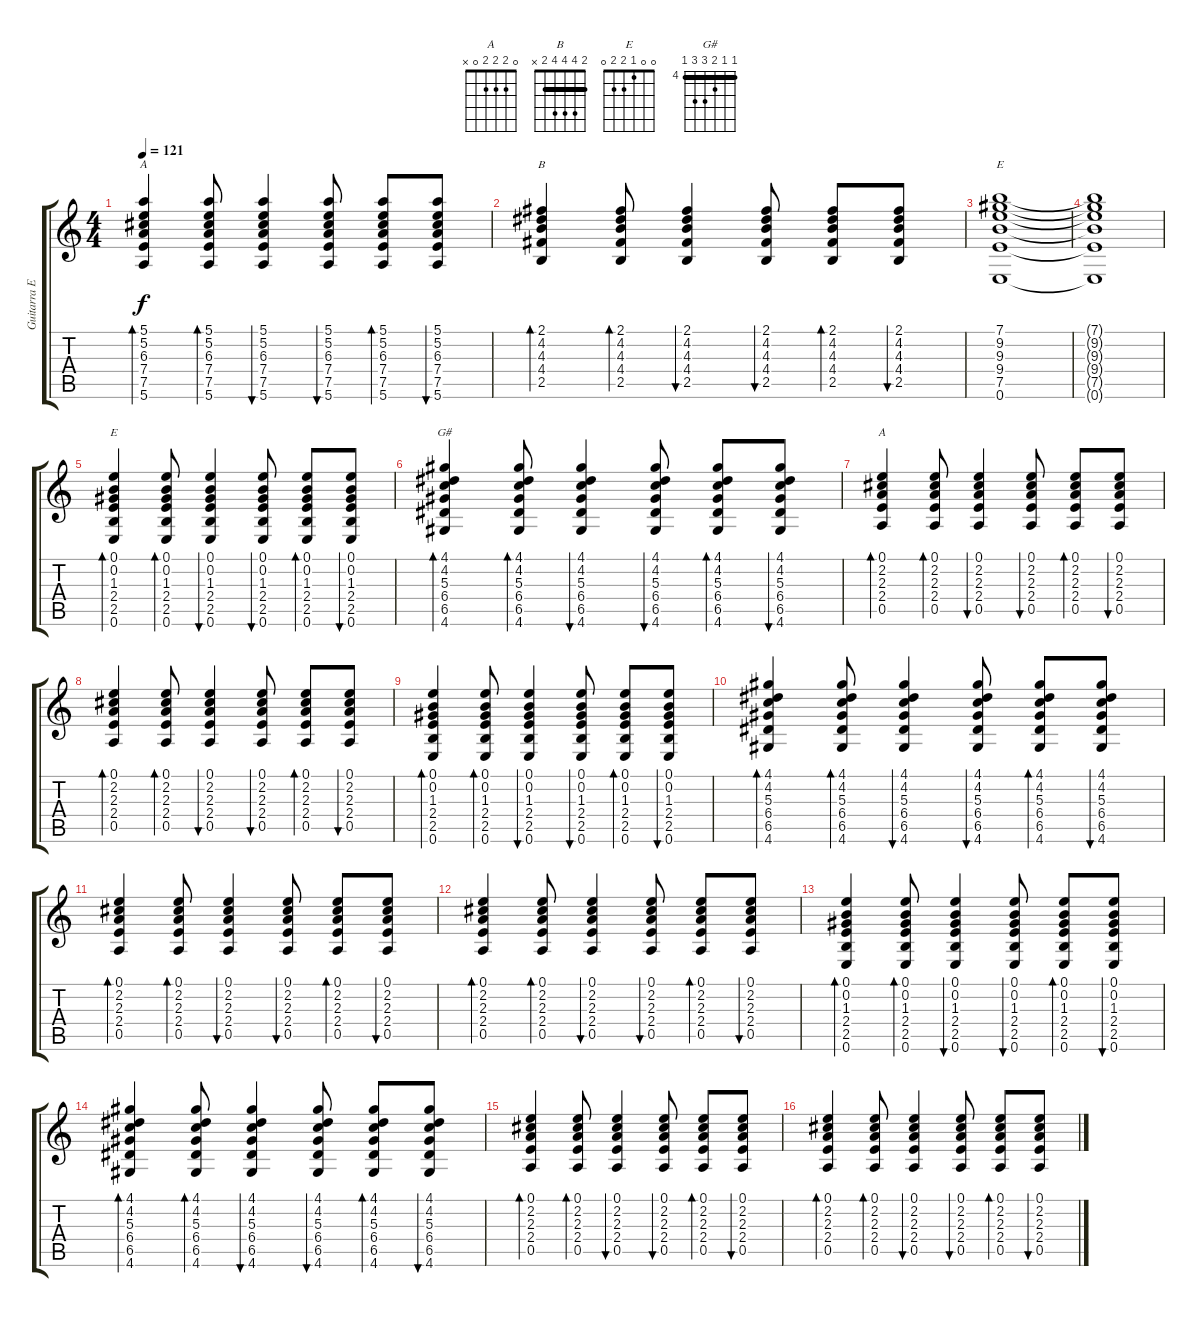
\track ("Guitarra Electroacustica" "Guitarra E") {instrument acousticguitarsteel}
\staff {score tabs}
\tuning (E4 B3 G3 D3 A2 E2) {hide}
\chord ("A" 5 5 6 7 7 5) {firstfret 5 barre 5}
\chord ("B" 2 4 4 4 2 x) {barre 2}
\chord ("E" 7 9 9 9 7 0) {firstfret 7 barre 7}
\chord ("E" 0 0 1 2 2 0)
\chord ("G#" 4 4 5 6 6 4) {firstfret 4 barre 4}
\chord ("A" 0 2 2 2 0 x)
\ts (4 4)
\tempo 121
\clef g2
\ks c
(5.1 5.2 6.3 7.4 7.5 5.6).4{bd 60 ch "A" dy f} (5.1 5.2 6.3 7.4 7.5 5.6).8{bd 30} (5.1 5.2 6.3 7.4 7.5 5.6).4{bu 30} (5.1 5.2 6.3 7.4 7.5 5.6).8{bu 30} (5.1 5.2 6.3 7.4 7.5 5.6).8{bd 30} (5.1 5.2 6.3 7.4 7.5 5.6).8{bu 30} |
(2.1 4.2 4.3 4.4 2.5).4{bd 60 ch "B"} (2.1 4.2 4.3 4.4 2.5).8{bd 30} (2.1 4.2 4.3 4.4 2.5).4{bu 30} (2.1 4.2 4.3 4.4 2.5).8{bu 30} (2.1 4.2 4.3 4.4 2.5).8{bd 30} (2.1 4.2 4.3 4.4 2.5).8{bu 30} |
(7.1 9.2 9.3 9.4 7.5 0.6).1{ch "E"} |
(7.1{t} 9.2{t} 9.3{t} 9.4{t} 7.5{t} 0.6{t}).1 |
(0.1 0.2 1.3 2.4 2.5 0.6).4{bd 60 ch "E"} (0.1 0.2 1.3 2.4 2.5 0.6).8{bd 30} (0.1 0.2 1.3 2.4 2.5 0.6).4{bu 30} (0.1 0.2 1.3 2.4 2.5 0.6).8{bu 30} (0.1 0.2 1.3 2.4 2.5 0.6).8{bd 30} (0.1 0.2 1.3 2.4 2.5 0.6).8{bu 30} |
(4.1 4.2 5.3 6.4 6.5 4.6).4{bd 60 ch "G#"} (4.1 4.2 5.3 6.4 6.5 4.6).8{bd 30} (4.1 4.2 5.3 6.4 6.5 4.6).4{bu 30} (4.1 4.2 5.3 6.4 6.5 4.6).8{bu 30} (4.1 4.2 5.3 6.4 6.5 4.6).8{bd 30} (4.1 4.2 5.3 6.4 6.5 4.6).8{bu 30} |
(0.1 2.2 2.3 2.4 0.5).4{bd 60 ch "A"} (0.1 2.2 2.3 2.4 0.5).8{bd 30} (0.1 2.2 2.3 2.4 0.5).4{bu 30} (0.1 2.2 2.3 2.4 0.5).8{bu 30} (0.1 2.2 2.3 2.4 0.5).8{bd 30} (0.1 2.2 2.3 2.4 0.5).8{bu 30} |
(0.1 2.2 2.3 2.4 0.5).4{bd 60} (0.1 2.2 2.3 2.4 0.5).8{bd 30} (0.1 2.2 2.3 2.4 0.5).4{bu 30} (0.1 2.2 2.3 2.4 0.5).8{bu 30} (0.1 2.2 2.3 2.4 0.5).8{bd 30} (0.1 2.2 2.3 2.4 0.5).8{bu 30} |
(0.1 0.2 1.3 2.4 2.5 0.6).4{bd 60} (0.1 0.2 1.3 2.4 2.5 0.6).8{bd 30} (0.1 0.2 1.3 2.4 2.5 0.6).4{bu 30} (0.1 0.2 1.3 2.4 2.5 0.6).8{bu 30} (0.1 0.2 1.3 2.4 2.5 0.6).8{bd 30} (0.1 0.2 1.3 2.4 2.5 0.6).8{bu 30} |
(4.1 4.2 5.3 6.4 6.5 4.6).4{bd 60} (4.1 4.2 5.3 6.4 6.5 4.6).8{bd 30} (4.1 4.2 5.3 6.4 6.5 4.6).4{bu 30} (4.1 4.2 5.3 6.4 6.5 4.6).8{bu 30} (4.1 4.2 5.3 6.4 6.5 4.6).8{bd 30} (4.1 4.2 5.3 6.4 6.5 4.6).8{bu 30} |
(0.1 2.2 2.3 2.4 0.5).4{bd 60} (0.1 2.2 2.3 2.4 0.5).8{bd 30} (0.1 2.2 2.3 2.4 0.5).4{bu 30} (0.1 2.2 2.3 2.4 0.5).8{bu 30} (0.1 2.2 2.3 2.4 0.5).8{bd 30} (0.1 2.2 2.3 2.4 0.5).8{bu 30} |
(0.1 2.2 2.3 2.4 0.5).4{bd 60} (0.1 2.2 2.3 2.4 0.5).8{bd 30} (0.1 2.2 2.3 2.4 0.5).4{bu 30} (0.1 2.2 2.3 2.4 0.5).8{bu 30} (0.1 2.2 2.3 2.4 0.5).8{bd 30} (0.1 2.2 2.3 2.4 0.5).8{bu 30} |
(0.1 0.2 1.3 2.4 2.5 0.6).4{bd 60} (0.1 0.2 1.3 2.4 2.5 0.6).8{bd 30} (0.1 0.2 1.3 2.4 2.5 0.6).4{bu 30} (0.1 0.2 1.3 2.4 2.5 0.6).8{bu 30} (0.1 0.2 1.3 2.4 2.5 0.6).8{bd 30} (0.1 0.2 1.3 2.4 2.5 0.6).8{bu 30} |
(4.1 4.2 5.3 6.4 6.5 4.6).4{bd 60} (4.1 4.2 5.3 6.4 6.5 4.6).8{bd 30} (4.1 4.2 5.3 6.4 6.5 4.6).4{bu 30} (4.1 4.2 5.3 6.4 6.5 4.6).8{bu 30} (4.1 4.2 5.3 6.4 6.5 4.6).8{bd 30} (4.1 4.2 5.3 6.4 6.5 4.6).8{bu 30} |
(0.1 2.2 2.3 2.4 0.5).4{bd 60} (0.1 2.2 2.3 2.4 0.5).8{bd 30} (0.1 2.2 2.3 2.4 0.5).4{bu 30} (0.1 2.2 2.3 2.4 0.5).8{bu 30} (0.1 2.2 2.3 2.4 0.5).8{bd 30} (0.1 2.2 2.3 2.4 0.5).8{bu 30} |
(0.1 2.2 2.3 2.4 0.5).4{bd 60} (0.1 2.2 2.3 2.4 0.5).8{bd 30} (0.1 2.2 2.3 2.4 0.5).4{bu 30} (0.1 2.2 2.3 2.4 0.5).8{bu 30} (0.1 2.2 2.3 2.4 0.5).8{bd 30} (0.1 2.2 2.3 2.4 0.5).8{bu 30}
